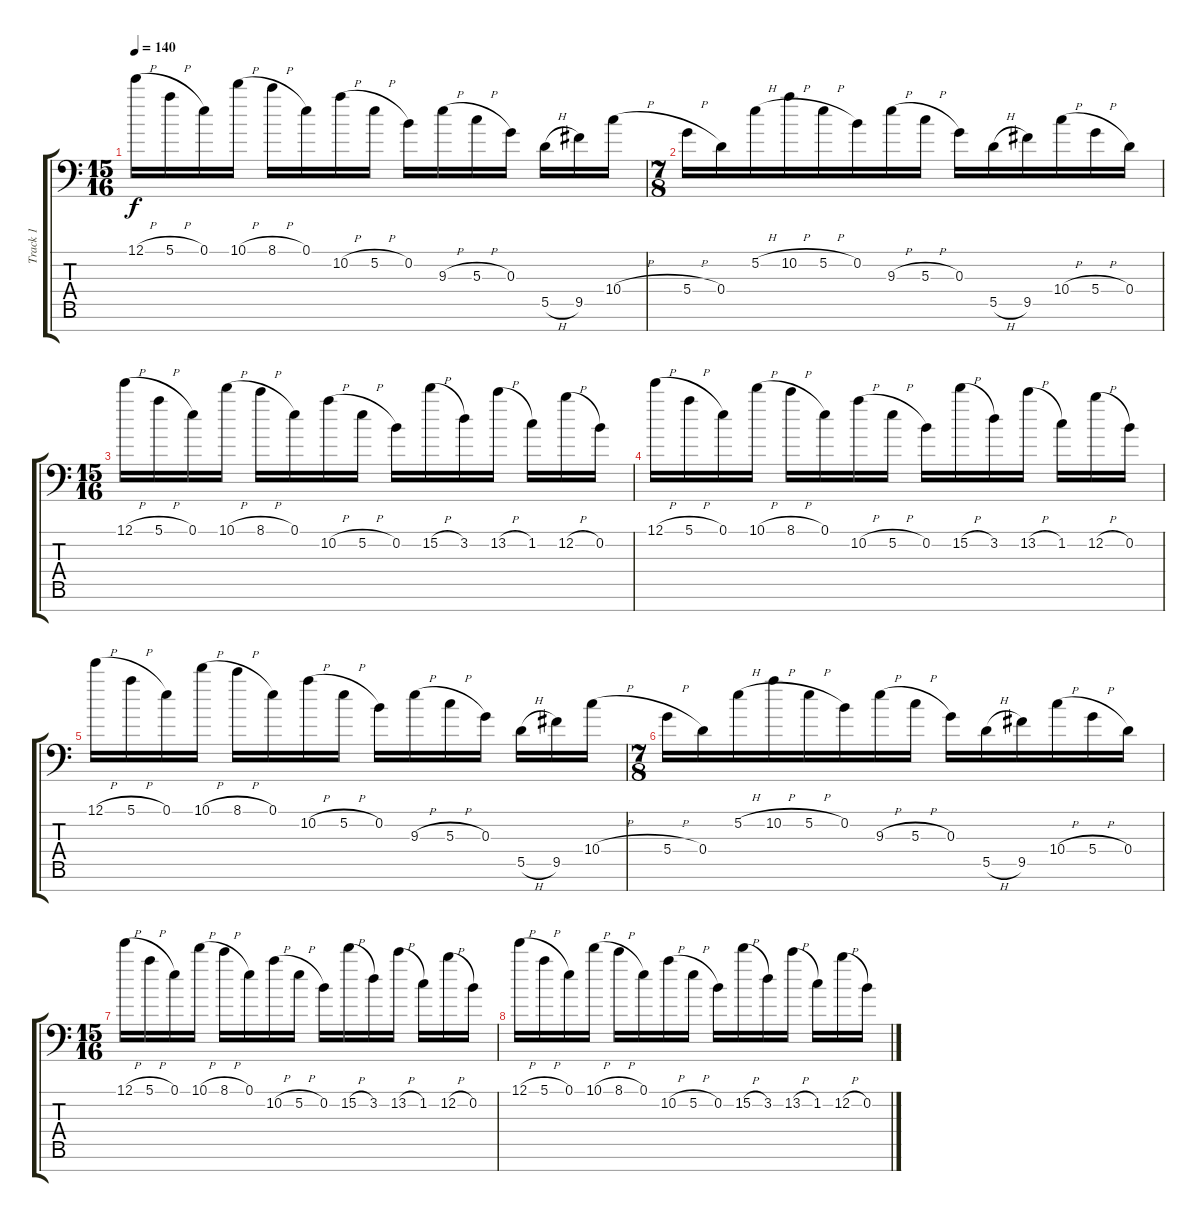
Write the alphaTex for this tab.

\track ("Track 1" "Track 1") {instrument overdrivenguitar}
\staff {score tabs}
\tuning (E4 B3 G3 D3 A2 E2 A1) {hide}
\ts (15 16)
\tempo 140
\clef f4
\ks c
12.1{h}.16{dy f} 5.1{h}.16 0.1.16 10.1{h}.16 8.1{h}.16 0.1.16 10.2{h}.16 5.2{h}.16 0.2.16 9.3{h}.16 5.3{h}.16 0.3.16 5.5{h}.16 9.5.16 10.4{h}.16 |
\ts (7 8)
5.4{h}.16 0.4.16 5.2{h}.16 10.2{h}.16 5.2{h}.16 0.2.16 9.3{h}.16 5.3{h}.16 0.3.16 5.5{h}.16 9.5.16 10.4{h}.16 5.4{h}.16 0.4.16 |
\ts (15 16)
12.1{h}.16 5.1{h}.16 0.1.16 10.1{h}.16 8.1{h}.16 0.1.16 10.2{h}.16 5.2{h}.16 0.2.16 15.2{h}.16 3.2.16 13.2{h}.16 1.2.16 12.2{h}.16 0.2.16 |
12.1{h}.16 5.1{h}.16 0.1.16 10.1{h}.16 8.1{h}.16 0.1.16 10.2{h}.16 5.2{h}.16 0.2.16 15.2{h}.16 3.2.16 13.2{h}.16 1.2.16 12.2{h}.16 0.2.16 |
12.1{h}.16 5.1{h}.16 0.1.16 10.1{h}.16 8.1{h}.16 0.1.16 10.2{h}.16 5.2{h}.16 0.2.16 9.3{h}.16 5.3{h}.16 0.3.16 5.5{h}.16 9.5.16 10.4{h}.16 |
\ts (7 8)
5.4{h}.16 0.4.16 5.2{h}.16 10.2{h}.16 5.2{h}.16 0.2.16 9.3{h}.16 5.3{h}.16 0.3.16 5.5{h}.16 9.5.16 10.4{h}.16 5.4{h}.16 0.4.16 |
\ts (15 16)
12.1{h}.16{volume 0} 5.1{h}.16 0.1.16 10.1{h}.16 8.1{h}.16 0.1.16 10.2{h}.16 5.2{h}.16 0.2.16 15.2{h}.16 3.2.16 13.2{h}.16 1.2.16 12.2{h}.16 0.2.16 |
12.1{h}.16 5.1{h}.16 0.1.16 10.1{h}.16 8.1{h}.16 0.1.16 10.2{h}.16 5.2{h}.16 0.2.16 15.2{h}.16 3.2.16 13.2{h}.16 1.2.16 12.2{h}.16 0.2.16
